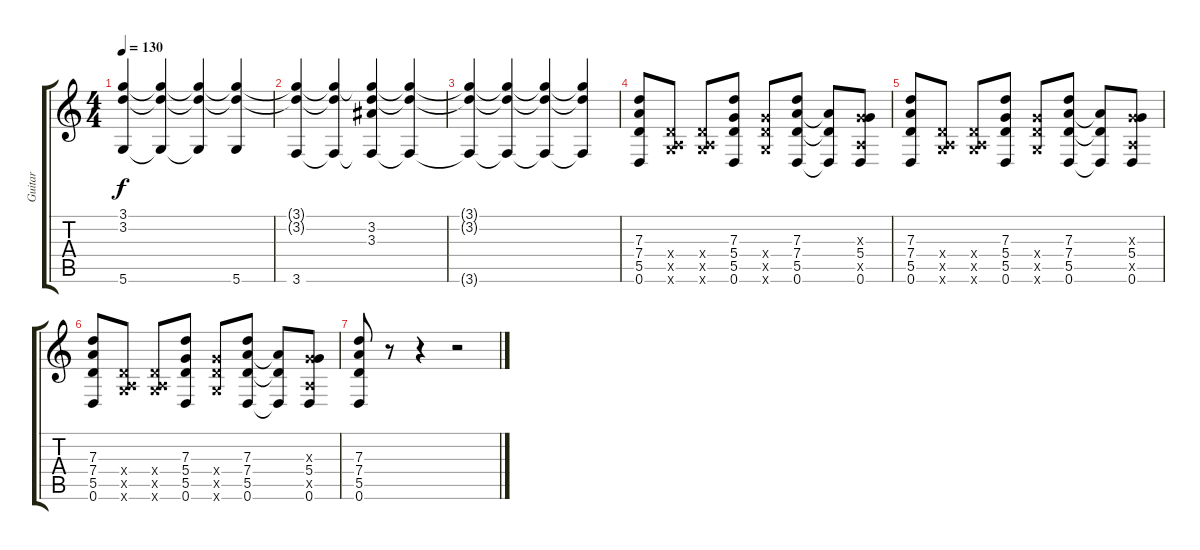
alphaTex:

\track ("Guitar" "Guitar") {instrument acousticguitarsteel}
\staff {score tabs}
\tuning (E4 B3 G3 D3 A2 D2) {hide}
\ts (4 4)
\tempo 130
\clef g2
\ks c
(3.1{t} 3.2{t} 5.6{t}).4{dy f} (3.1{t} 3.2{t} 5.6{t}).4 (3.1{t} 3.2{t} 5.6{t}).4 (3.1{t} 3.2{t} 5.6).4 |
(3.1{t} 3.2{t} 3.6).4 (3.1{t} 3.2{t} 3.6{t}).4 (3.1{t} 3.2 3.3 3.6{t}).4 (3.1{t} 3.2{t} 3.6{t}).4 |
(3.1{t} 3.2{t} 3.6{t}).4 (3.1{t} 3.2{t} 3.6{t}).4 (3.1{t} 3.2{t} 3.6{t}).4 (3.1{t} 3.2{t} 3.6{t}).4 |
(7.3 7.4 5.5 0.6).8 (0.4{x} 0.5{x} 5.6{x}).8 (0.4{x} 0.5{x} 5.6{x}).8 (7.3 5.4 5.5 0.6).8 (5.4{x} 5.5{x} 5.6{x}).8 (7.3 7.4 5.5 0.6).8 (7.4{t} 5.5{t} 0.6{t}).8 (0.3{x} 5.4 0.5{x} 0.6).8 |
(7.3 7.4 5.5 0.6).8 (0.4{x} 0.5{x} 5.6{x}).8 (0.4{x} 0.5{x} 5.6{x}).8 (7.3 5.4 5.5 0.6).8 (5.4{x} 5.5{x} 5.6{x}).8 (7.3 7.4 5.5 0.6).8 (7.4{t} 5.5{t} 0.6{t}).8 (0.3{x} 5.4 0.5{x} 0.6).8 |
(7.3 7.4 5.5 0.6).8 (0.4{x} 0.5{x} 5.6{x}).8 (0.4{x} 0.5{x} 5.6{x}).8 (7.3 5.4 5.5 0.6).8 (5.4{x} 5.5{x} 5.6{x}).8 (7.3 7.4 5.5 0.6).8 (7.4{t} 5.5{t} 0.6{t}).8 (0.3{x} 5.4 0.5{x} 0.6).8 |
(7.3 7.4 5.5 0.6).8 r.8 r.4 r.2
